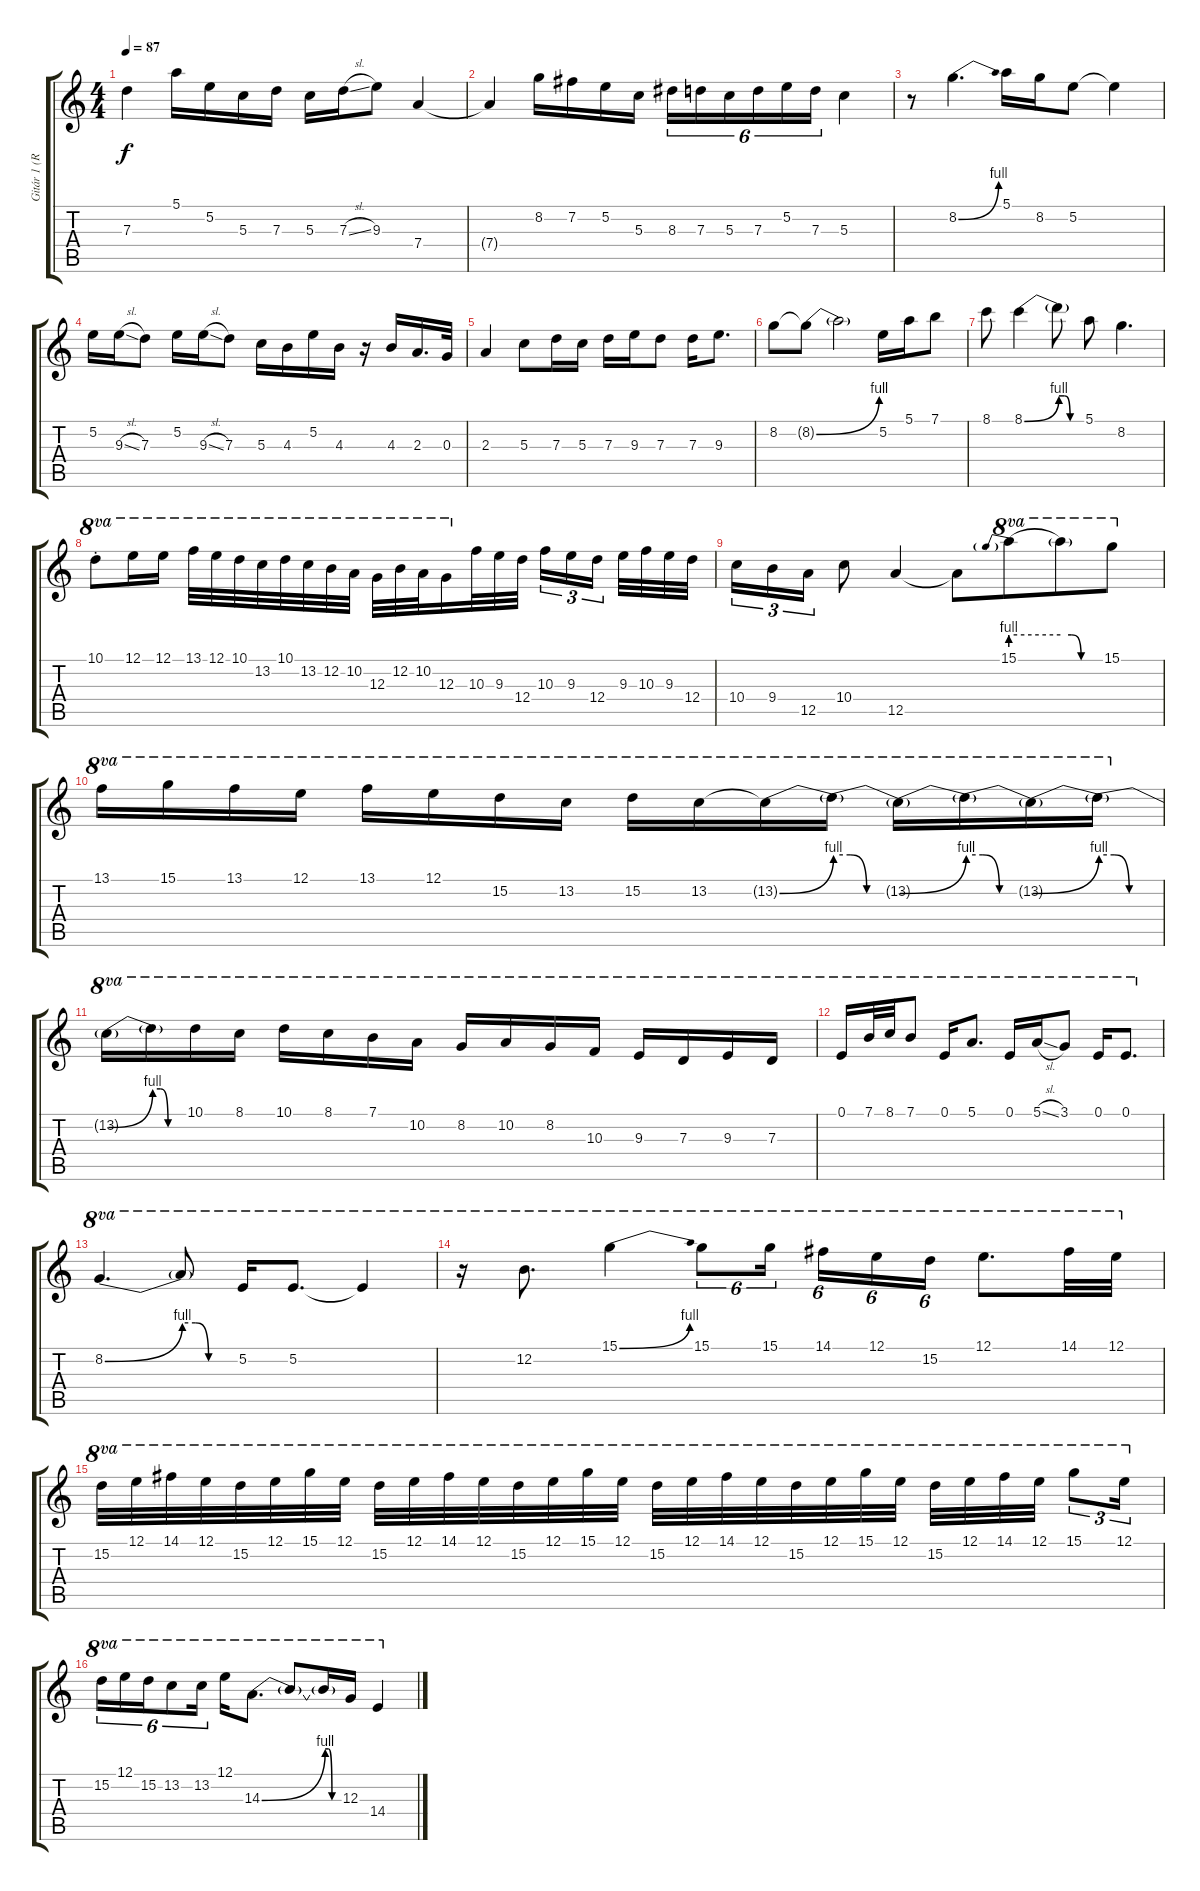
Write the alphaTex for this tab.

\track ("Gitár 1 (Ritchie Blackmore)" "Gitár 1 (R") {instrument distortionguitar}
\staff {score tabs}
\tuning (E4 B3 G3 D3 A2 E2) {hide}
\ts (4 4)
\tempo 87
\clef g2
\ks c
7.3{t}.4{dy f} 5.1.16 5.2.16 5.3.16 7.3.16 5.3.16 7.3{sl}.16 9.3.8 7.4.4 |
7.4{t}.4 8.2.16 7.2.16 5.2.16 5.3.16 8.3.16{tu (6 4)} 7.3.16{tu (6 4)} 5.3.16{tu (6 4)} 7.3.16{tu (6 4)} 5.2.16{tu (6 4)} 7.3.16{tu (6 4)} 5.3.4 |
r.8 8.2{be (bend 0 0 60 4)}.4{d} 5.1.16 8.2.16 5.2.8 5.2{t}.4 |
5.2.16 9.3{sl}.16 7.3.8 5.2.16 9.3{sl}.16 7.3.8 5.3.16 4.3.16 5.2.16 4.3.16 r.16 4.3.16 2.3.16{d} 0.3.32 |
2.3.4 5.3.8 7.3.16 5.3.16 7.3.16 9.3.16 7.3.8 7.3.16 9.3.8{d} |
8.2.8 8.2{be (bend 0 0 60 4) t}.8 8.2{t}.2 5.2.16 5.1.16 7.1.8 |
8.1.8 8.1{be (bend 0 0 60 4)}.4 8.1{be (custom 0 4 15 4 30 0 60 0) t}.8 5.1.8 8.2.4{d} |
10.1{st}.8{ot 8va} 12.1.16{ot 8va} 12.1.16{ot 8va} 13.1.32{ot 8va} 12.1.32{ot 8va} 10.1.32{ot 8va} 13.2.32{ot 8va} 10.1.32{ot 8va} 13.2.32{ot 8va} 12.2.32{ot 8va} 10.2.32{ot 8va} 12.3.32{ot 8va} 12.2.32{ot 8va} 10.2.32{ot 8va} 12.3.16{ot 8va} 10.3.32 9.3.32 12.4.32 10.3.16{tu (3 2)} 9.3.16{tu (3 2)} 12.4.16{tu (3 2) beam splitsecondary} 9.3.32 10.3.32 9.3.32 12.4.32 |
10.4.16{tu (3 2)} 9.4.16{tu (3 2)} 12.5.16{tu (3 2)} 10.4.8 12.5.4 12.5{t}.8 15.1{be (prebend 0 4 60 4)}.8{ot 8va beam merge} 15.1{be (custom 0 4 15 4 30 0 60 0) t}.8{ot 8va} 15.1.8{ot 8va} |
13.1.16{ot 8va} 15.1.16{ot 8va} 13.1.16{ot 8va} 12.1.16{ot 8va} 13.1.16{ot 8va} 12.1.16{ot 8va} 15.2.16{ot 8va} 13.2.16{ot 8va} 15.2.16{ot 8va} 13.2.16{ot 8va} 13.2{be (bend 0 0 60 4) t}.16{ot 8va} 13.2{be (custom 0 4 15 4 30 0 60 0) t}.16{ot 8va} 13.2{be (bend 0 0 60 4) t}.16{ot 8va} 13.2{be (custom 0 4 15 4 30 0 60 0) t}.16{ot 8va} 13.2{be (bend 0 0 60 4) t}.16{ot 8va} 13.2{be (custom 0 4 15 4 30 0 60 0) t}.16{ot 8va} |
13.2{be (bend 0 0 60 4) t}.16{ot 8va} 13.2{be (custom 0 4 15 4 30 0 60 0) t}.16{ot 8va} 10.1.16{ot 8va} 8.1.16{ot 8va} 10.1.16{ot 8va} 8.1.16{ot 8va} 7.1.16{ot 8va} 10.2.16{ot 8va} 8.2.16{ot 8va} 10.2.16{ot 8va} 8.2.16{ot 8va} 10.3.16{ot 8va} 9.3.16{ot 8va} 7.3.16{ot 8va} 9.3.16{ot 8va} 7.3.16{ot 8va} |
0.1.16{ot 8va} 7.1.32{ot 8va} 8.1.32{ot 8va} 7.1.8{ot 8va} 0.1.16{ot 8va} 5.1.8{d ot 8va} 0.1.16{ot 8va} 5.1{sl}.16{ot 8va} 3.1.8{ot 8va} 0.1.16{ot 8va} 0.1.8{d ot 8va} |
8.2{be (bend 0 0 60 4)}.4{d ot 8va} 8.2{be (custom 0 4 15 4 30 0 60 0) t}.8{ot 8va} 5.2.16{ot 8va} 5.2.8{d ot 8va} 5.2{t}.4{ot 8va} |
r.16{ot 8va} 12.2.8{d ot 8va} 15.1{be (bend 0 0 60 4)}.4{ot 8va} 15.1.8{tu (6 4) ot 8va} 15.1.16{tu (6 4) ot 8va} 14.1.16{tu (6 4) ot 8va} 12.1.16{tu (6 4) ot 8va} 15.2.16{tu (6 4) ot 8va} 12.1.8{d ot 8va} 14.1.32{ot 8va} 12.1.32{ot 8va} |
15.2.32{ot 8va} 12.1.32{ot 8va} 14.1.32{ot 8va} 12.1.32{ot 8va} 15.2.32{ot 8va} 12.1.32{ot 8va} 15.1.32{ot 8va} 12.1.32{ot 8va} 15.2.32{ot 8va} 12.1.32{ot 8va} 14.1.32{ot 8va} 12.1.32{ot 8va} 15.2.32{ot 8va} 12.1.32{ot 8va} 15.1.32{ot 8va} 12.1.32{ot 8va} 15.2.32{ot 8va} 12.1.32{ot 8va} 14.1.32{ot 8va} 12.1.32{ot 8va} 15.2.32{ot 8va} 12.1.32{ot 8va} 15.1.32{ot 8va} 12.1.32{ot 8va} 15.2.32{ot 8va} 12.1.32{ot 8va} 14.1.32{ot 8va} 12.1.32{ot 8va} 15.1.8{tu (3 2) ot 8va} 12.1.16{tu (3 2) ot 8va} |
15.2.16{tu (6 4) ot 8va} 12.1.16{tu (6 4) ot 8va} 15.2.16{tu (6 4) ot 8va} 13.2.8{tu (6 4) ot 8va} 13.2.16{tu (6 4) ot 8va} 12.1.16{ot 8va} 14.3{be (bend 0 0 60 4)}.8{d ot 8va} 14.3{t}.8{ot 8va} 14.3{be (custom 0 4 15 4 30 0 60 0) t}.16{ot 8va} 12.3.16{ot 8va} 14.4.4{ot 8va}
